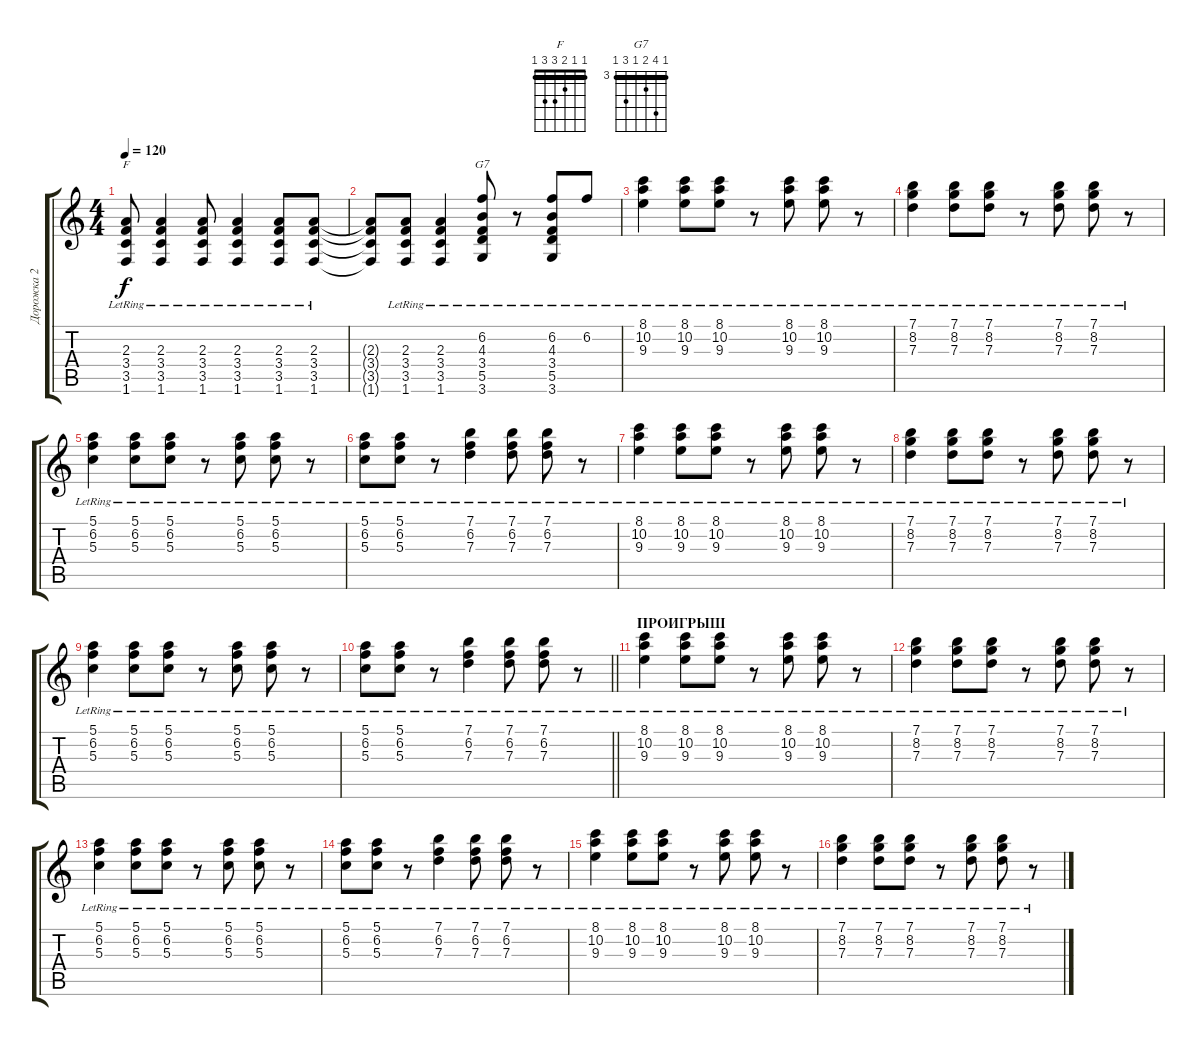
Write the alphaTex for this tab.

\track ("Дорожка 2" "Дорожка 2") {instrument electricguitarclean}
\staff {score tabs}
\tuning (E4 B3 G3 D3 A2 E2) {hide}
\chord ("F" 1 1 2 3 3 1) {barre 1}
\chord ("G7" 3 6 4 3 5 3) {firstfret 3 barre 3}
\ts (4 4)
\tempo 120
\clef g2
\ks c
(2.3{lr} 3.4{lr} 3.5{lr} 1.6{lr}).8{ch "F" dy f} (2.3{lr} 3.4{lr} 3.5{lr} 1.6{lr}).4 (2.3{lr} 3.4{lr} 3.5{lr} 1.6{lr}).8 (2.3{lr} 3.4{lr} 3.5{lr} 1.6{lr}).4 (2.3{lr} 3.4{lr} 3.5{lr} 1.6{lr}).8 (2.3{lr} 3.4{lr} 3.5{lr} 1.6{lr}).8 |
(2.3{t} 3.4{t} 3.5{t} 1.6{t}).8 (2.3{lr} 3.4{lr} 3.5{lr} 1.6{lr}).8 (2.3{lr} 3.4{lr} 3.5{lr} 1.6{lr}).4 (6.2{lr} 4.3{lr} 3.4{lr} 5.5{lr} 3.6{lr}).8{ch "G7"} r.8 (6.2{lr} 4.3{lr} 3.4{lr} 5.5{lr} 3.6{lr}).8 6.2{lr}.8 |
(8.1{lr} 10.2{lr} 9.3{lr}).4 (8.1{lr} 10.2{lr} 9.3{lr}).8 (8.1{lr} 10.2{lr} 9.3{lr}).8 r.8 (8.1{lr} 10.2{lr} 9.3{lr}).8 (8.1{lr} 10.2{lr} 9.3{lr}).8 r.8 |
(7.1{lr} 8.2{lr} 7.3{lr}).4 (7.1{lr} 8.2{lr} 7.3{lr}).8 (7.1{lr} 8.2{lr} 7.3{lr}).8 r.8 (7.1{lr} 8.2{lr} 7.3{lr}).8 (7.1{lr} 8.2{lr} 7.3{lr}).8 r.8 |
(5.1{lr} 6.2{lr} 5.3{lr}).4 (5.1{lr} 6.2{lr} 5.3{lr}).8 (5.1{lr} 6.2{lr} 5.3{lr}).8 r.8 (5.1{lr} 6.2{lr} 5.3{lr}).8 (5.1{lr} 6.2{lr} 5.3{lr}).8 r.8 |
(5.1{lr} 6.2{lr} 5.3{lr}).8 (5.1{lr} 6.2{lr} 5.3{lr}).8 r.8 (7.1{lr} 6.2{lr} 7.3{lr}).4 (7.1{lr} 6.2{lr} 7.3{lr}).8 (7.1{lr} 6.2{lr} 7.3{lr}).8 r.8 |
(8.1{lr} 10.2{lr} 9.3{lr}).4 (8.1{lr} 10.2{lr} 9.3{lr}).8 (8.1{lr} 10.2{lr} 9.3{lr}).8 r.8 (8.1{lr} 10.2{lr} 9.3{lr}).8 (8.1{lr} 10.2{lr} 9.3{lr}).8 r.8 |
(7.1{lr} 8.2{lr} 7.3{lr}).4 (7.1{lr} 8.2{lr} 7.3{lr}).8 (7.1{lr} 8.2{lr} 7.3{lr}).8 r.8 (7.1{lr} 8.2{lr} 7.3{lr}).8 (7.1{lr} 8.2{lr} 7.3{lr}).8 r.8 |
(5.1{lr} 6.2{lr} 5.3{lr}).4 (5.1{lr} 6.2{lr} 5.3{lr}).8 (5.1{lr} 6.2{lr} 5.3{lr}).8 r.8 (5.1{lr} 6.2{lr} 5.3{lr}).8 (5.1{lr} 6.2{lr} 5.3{lr}).8 r.8 |
\barLineRight lightlight
(5.1{lr} 6.2{lr} 5.3{lr}).8 (5.1{lr} 6.2{lr} 5.3{lr}).8 r.8 (7.1{lr} 6.2{lr} 7.3{lr}).4 (7.1{lr} 6.2{lr} 7.3{lr}).8 (7.1{lr} 6.2{lr} 7.3{lr}).8 r.8 |
\section ("" "ПРОИГРЫШ")
(8.1{lr} 10.2{lr} 9.3{lr}).4 (8.1{lr} 10.2{lr} 9.3{lr}).8 (8.1{lr} 10.2{lr} 9.3{lr}).8 r.8 (8.1{lr} 10.2{lr} 9.3{lr}).8 (8.1{lr} 10.2{lr} 9.3{lr}).8 r.8 |
(7.1{lr} 8.2{lr} 7.3{lr}).4 (7.1{lr} 8.2{lr} 7.3{lr}).8 (7.1{lr} 8.2{lr} 7.3{lr}).8 r.8 (7.1{lr} 8.2{lr} 7.3{lr}).8 (7.1{lr} 8.2{lr} 7.3{lr}).8 r.8 |
(5.1{lr} 6.2{lr} 5.3{lr}).4 (5.1{lr} 6.2{lr} 5.3{lr}).8 (5.1{lr} 6.2{lr} 5.3{lr}).8 r.8 (5.1{lr} 6.2{lr} 5.3{lr}).8 (5.1{lr} 6.2{lr} 5.3{lr}).8 r.8 |
(5.1{lr} 6.2{lr} 5.3{lr}).8 (5.1{lr} 6.2{lr} 5.3{lr}).8 r.8 (7.1{lr} 6.2{lr} 7.3{lr}).4 (7.1{lr} 6.2{lr} 7.3{lr}).8 (7.1{lr} 6.2{lr} 7.3{lr}).8 r.8 |
(8.1{lr} 10.2{lr} 9.3{lr}).4 (8.1{lr} 10.2{lr} 9.3{lr}).8 (8.1{lr} 10.2{lr} 9.3{lr}).8 r.8 (8.1{lr} 10.2{lr} 9.3{lr}).8 (8.1{lr} 10.2{lr} 9.3{lr}).8 r.8 |
(7.1{lr} 8.2{lr} 7.3{lr}).4 (7.1{lr} 8.2{lr} 7.3{lr}).8 (7.1{lr} 8.2{lr} 7.3{lr}).8 r.8 (7.1{lr} 8.2{lr} 7.3{lr}).8 (7.1{lr} 8.2{lr} 7.3{lr}).8 r.8
